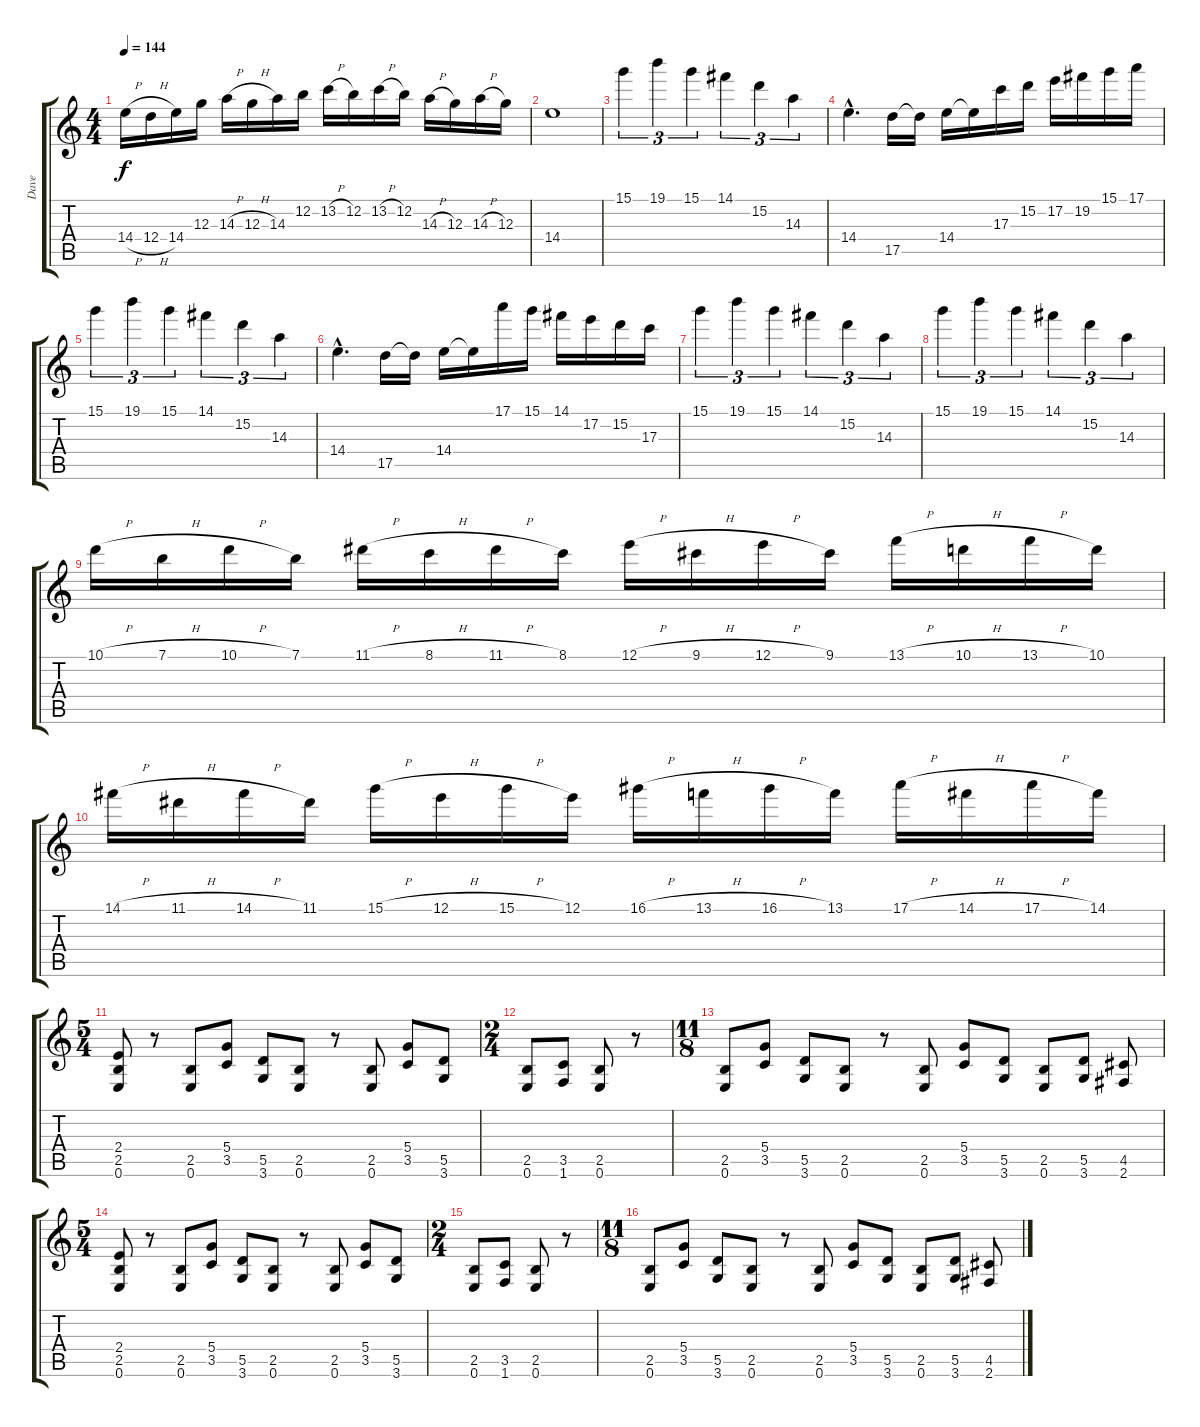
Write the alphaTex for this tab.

\track ("Dave" "Dave") {instrument distortionguitar}
\staff {score tabs}
\tuning (E4 B3 G3 D3 A2 E2) {hide}
\ts (4 4)
\tempo 144
\clef g2
\ks c
14.4{h}.16{dy f} 12.4{h}.16 14.4.16 12.3.16 14.3{h}.16 12.3{h}.16 14.3.16 12.2.16 13.2{h}.16 12.2.16 13.2{h}.16 12.2.16 14.3{h}.16 12.3.16 14.3{h}.16 12.3.16 |
14.4.1 |
15.1.4{tu (3 2)} 19.1.4{tu (3 2)} 15.1.4{tu (3 2)} 14.1.4{tu (3 2)} 15.2.4{tu (3 2)} 14.3.4{tu (3 2)} |
14.4{hac}.4{d} 17.5.16 17.5{t}.16 14.4.16 14.4{t}.16 17.3.16 15.2.16 17.2.16 19.2.16 15.1.16 17.1.16 |
15.1.4{tu (3 2)} 19.1.4{tu (3 2)} 15.1.4{tu (3 2)} 14.1.4{tu (3 2)} 15.2.4{tu (3 2)} 14.3.4{tu (3 2)} |
14.4{hac}.4{d} 17.5.16 17.5{t}.16 14.4.16 14.4{t}.16 17.1.16 15.1.16 14.1.16 17.2.16 15.2.16 17.3.16 |
15.1.4{tu (3 2)} 19.1.4{tu (3 2)} 15.1.4{tu (3 2)} 14.1.4{tu (3 2)} 15.2.4{tu (3 2)} 14.3.4{tu (3 2)} |
15.1.4{tu (3 2)} 19.1.4{tu (3 2)} 15.1.4{tu (3 2)} 14.1.4{tu (3 2)} 15.2.4{tu (3 2)} 14.3.4{tu (3 2)} |
10.1{h}.16 7.1{h}.16 10.1{h}.16 7.1.16 11.1{h}.16 8.1{h}.16 11.1{h}.16 8.1.16 12.1{h}.16 9.1{h}.16 12.1{h}.16 9.1.16 13.1{h}.16 10.1{h}.16 13.1{h}.16 10.1.16 |
14.1{h}.16 11.1{h}.16 14.1{h}.16 11.1.16 15.1{h}.16 12.1{h}.16 15.1{h}.16 12.1.16 16.1{h}.16 13.1{h}.16 16.1{h}.16 13.1.16 17.1{h}.16 14.1{h}.16 17.1{h}.16 14.1.16 |
\ts (5 4)
(2.4 2.5 0.6).8 r.8 (2.5 0.6).8 (5.4 3.5).8 (5.5 3.6).8 (2.5 0.6).8 r.8 (2.5 0.6).8 (5.4 3.5).8 (5.5 3.6).8 |
\ts (2 4)
(2.5 0.6).8 (3.5 1.6).8 (2.5 0.6).8 r.8 |
\ts (11 8)
(2.5 0.6).8 (5.4 3.5).8 (5.5 3.6).8 (2.5 0.6).8 r.8 (2.5 0.6).8 (5.4 3.5).8 (5.5 3.6).8 (2.5 0.6).8 (5.5 3.6).8 (4.5 2.6).8 |
\ts (5 4)
(2.4 2.5 0.6).8 r.8 (2.5 0.6).8 (5.4 3.5).8 (5.5 3.6).8 (2.5 0.6).8 r.8 (2.5 0.6).8 (5.4 3.5).8 (5.5 3.6).8 |
\ts (2 4)
(2.5 0.6).8 (3.5 1.6).8 (2.5 0.6).8 r.8 |
\ts (11 8)
(2.5 0.6).8 (5.4 3.5).8 (5.5 3.6).8 (2.5 0.6).8 r.8 (2.5 0.6).8 (5.4 3.5).8 (5.5 3.6).8 (2.5 0.6).8 (5.5 3.6).8 (4.5 2.6).8
